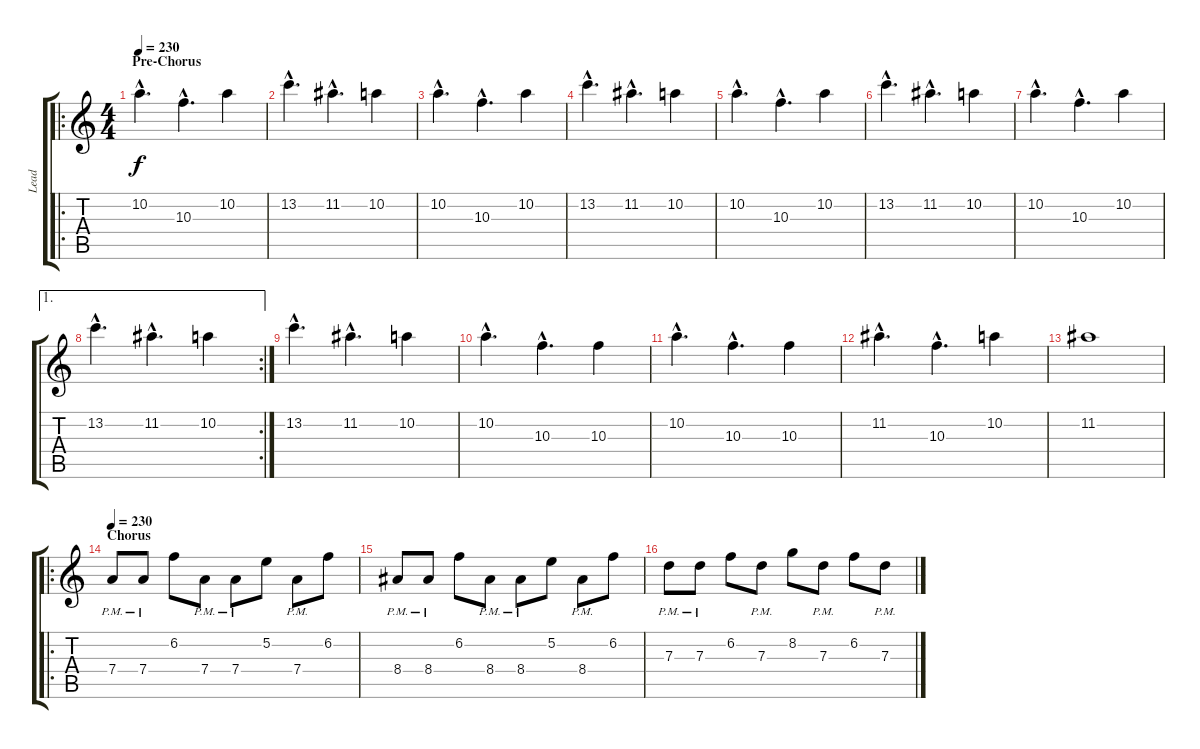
\track ("Lead" "Lead") {instrument overdrivenguitar}
\staff {score tabs}
\tuning (E4 B3 G3 D3 A2 E2) {hide}
\ro
\ts (4 4)
\section ("" "Pre-Chorus")
\tempo 230
\clef g2
\ks c
10.2{hac}.4{d dy f} 10.3{hac}.4{d} 10.2.4 |
13.2{hac}.4{d} 11.2{hac}.4{d} 10.2.4 |
10.2{hac}.4{d} 10.3{hac}.4{d} 10.2.4 |
13.2{hac}.4{d} 11.2{hac}.4{d} 10.2.4 |
10.2{hac}.4{d} 10.3{hac}.4{d} 10.2.4 |
13.2{hac}.4{d} 11.2{hac}.4{d} 10.2.4 |
10.2{hac}.4{d} 10.3{hac}.4{d} 10.2.4 |
\ae 1
\rc 2
13.2{hac}.4{d} 11.2{hac}.4{d} 10.2.4 |
13.2{hac}.4{d} 11.2{hac}.4{d} 10.2.4 |
10.2{hac}.4{d} 10.3{hac}.4{d} 10.3.4 |
10.2{hac}.4{d} 10.3{hac}.4{d} 10.3.4 |
11.2{hac}.4{d} 10.3{hac}.4{d} 10.2.4 |
11.2.1 |
\ro
\section ("" "Chorus")
\tempo 240
\tempo 230
7.4{pm}.8 7.4{pm}.8 6.2.8 7.4{pm}.8 7.4{pm}.8 5.2.8 7.4{pm}.8 6.2.8 |
8.4{pm}.8 8.4{pm}.8 6.2.8 8.4{pm}.8 8.4{pm}.8 5.2.8 8.4{pm}.8 6.2.8 |
7.3{pm}.8 7.3{pm}.8 6.2.8 7.3{pm}.8 8.2.8 7.3{pm}.8 6.2.8 7.3{pm}.8
